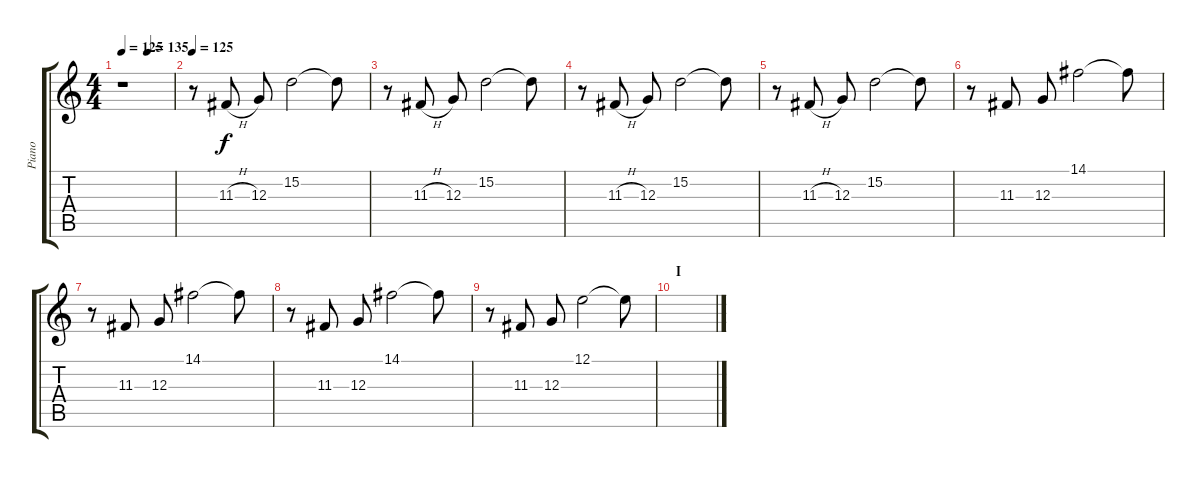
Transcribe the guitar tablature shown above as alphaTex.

\track ("Piano" "Piano") {instrument honkytonkpiano}
\staff {score tabs}
\tuning (E4 B3 G3 D3 A2 E2) {hide}
\ts (4 4)
\tempo 125
\tempo (135 0.5)
\tempo 125
\clef g2
\ks c
r.1{dy f instrument honkytonkpiano} |
\tempo 125
r.8 11.3{h}.8 12.3.8 15.2.2 15.2{t}.8 |
r.8 11.3{h}.8 12.3.8 15.2.2 15.2{t}.8 |
r.8 11.3{h}.8 12.3.8 15.2.2 15.2{t}.8 |
r.8 11.3{h}.8 12.3.8 15.2.2 15.2{t}.8 |
r.8 11.3.8 12.3.8 14.1.2 14.1{t}.8 |
r.8 11.3.8 12.3.8 14.1.2 14.1{t}.8 |
r.8 11.3.8 12.3.8 14.1.2 14.1{t}.8 |
r.8 11.3.8 12.3.8 12.1.2 12.1{t}.8 |
\section ("" "I")
